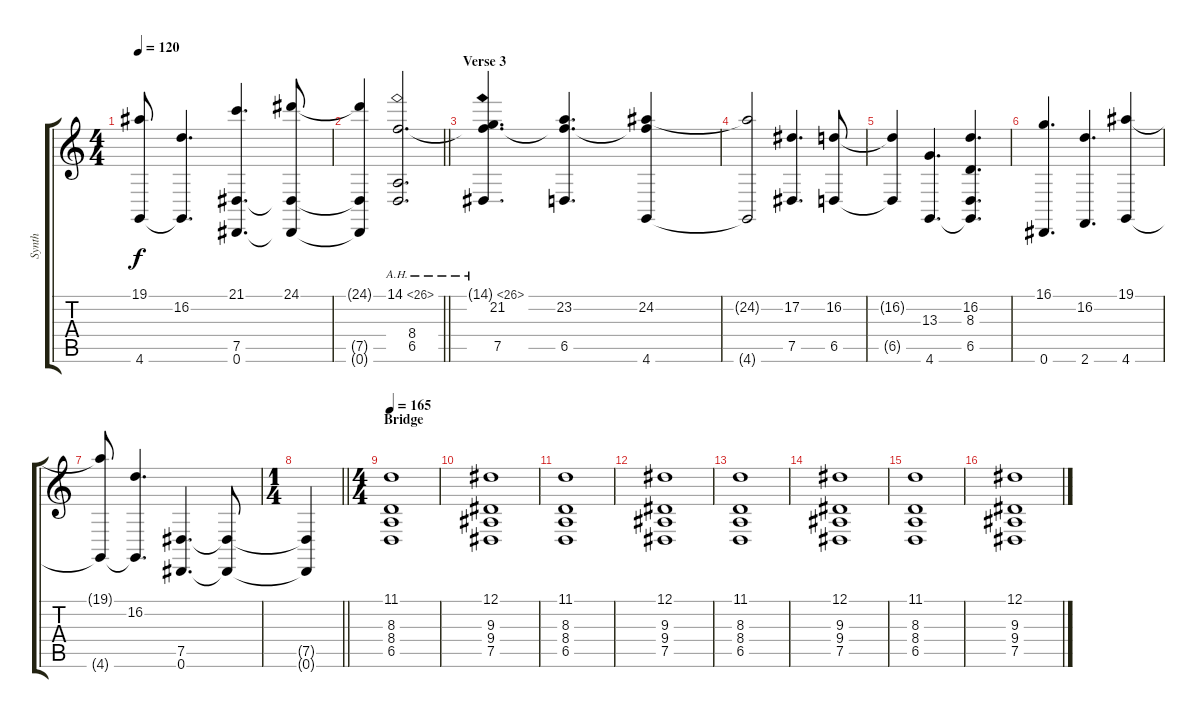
\track ("Synth" "Synth") {instrument stringensemble1}
\staff {score tabs}
\tuning (Eb4 Bb3 Gb3 Db3 Ab2 Eb2) {hide}
\ts (4 4)
\tempo 120
\clef g2
\ks c
(19.1{t} 4.6{t}).8{dy f} (16.2 4.6{t}).4{d} (21.1 7.5 0.6).4{d} (24.1 7.5{t} 0.6{t}).8 |
\barLineRight lightlight
(24.1{t} 7.5{t} 0.6{t}).4 (14.1{ah 12} 8.4 6.5).2{d} |
\section ("" "Verse 3")
(14.1{ah 12 t} 21.2 7.5).4{d} (14.1{t} 23.2 6.5).4{d} (14.1{t} 24.2 4.6).4 |
(24.2{t} 4.6{t}).2 (17.2 7.5).4{d} (16.2 6.5).8 |
(16.2{t} 6.5{t}).4 (13.3 4.6).4{d} (16.2 8.3 6.5 4.6{t}).4{d} |
(16.1 0.6).4{d} (16.2 2.6).4{d} (19.1 4.6).4 |
(19.1{t} 4.6{t}).8 (16.2 4.6{t}).4{d} (7.5 0.6).4{d} (7.5{t} 0.6{t}).8 |
\ts (1 4)
\barLineRight lightlight
(7.5{t} 0.6{t}).4 |
\ts (4 4)
\section ("" "Bridge")
\tempo 165
(11.1 8.3 8.4 6.5).1{volume 8 instrument choiraahs} |
(12.1 9.3 9.4 7.5).1{volume 10} |
(11.1 8.3 8.4 6.5).1{volume 8 instrument choiraahs} |
(12.1 9.3 9.4 7.5).1{volume 10} |
(11.1 8.3 8.4 6.5).1{volume 8 instrument choiraahs} |
(12.1 9.3 9.4 7.5).1{volume 10} |
(11.1 8.3 8.4 6.5).1{volume 8 instrument choiraahs} |
(12.1 9.3 9.4 7.5).1{volume 10}
